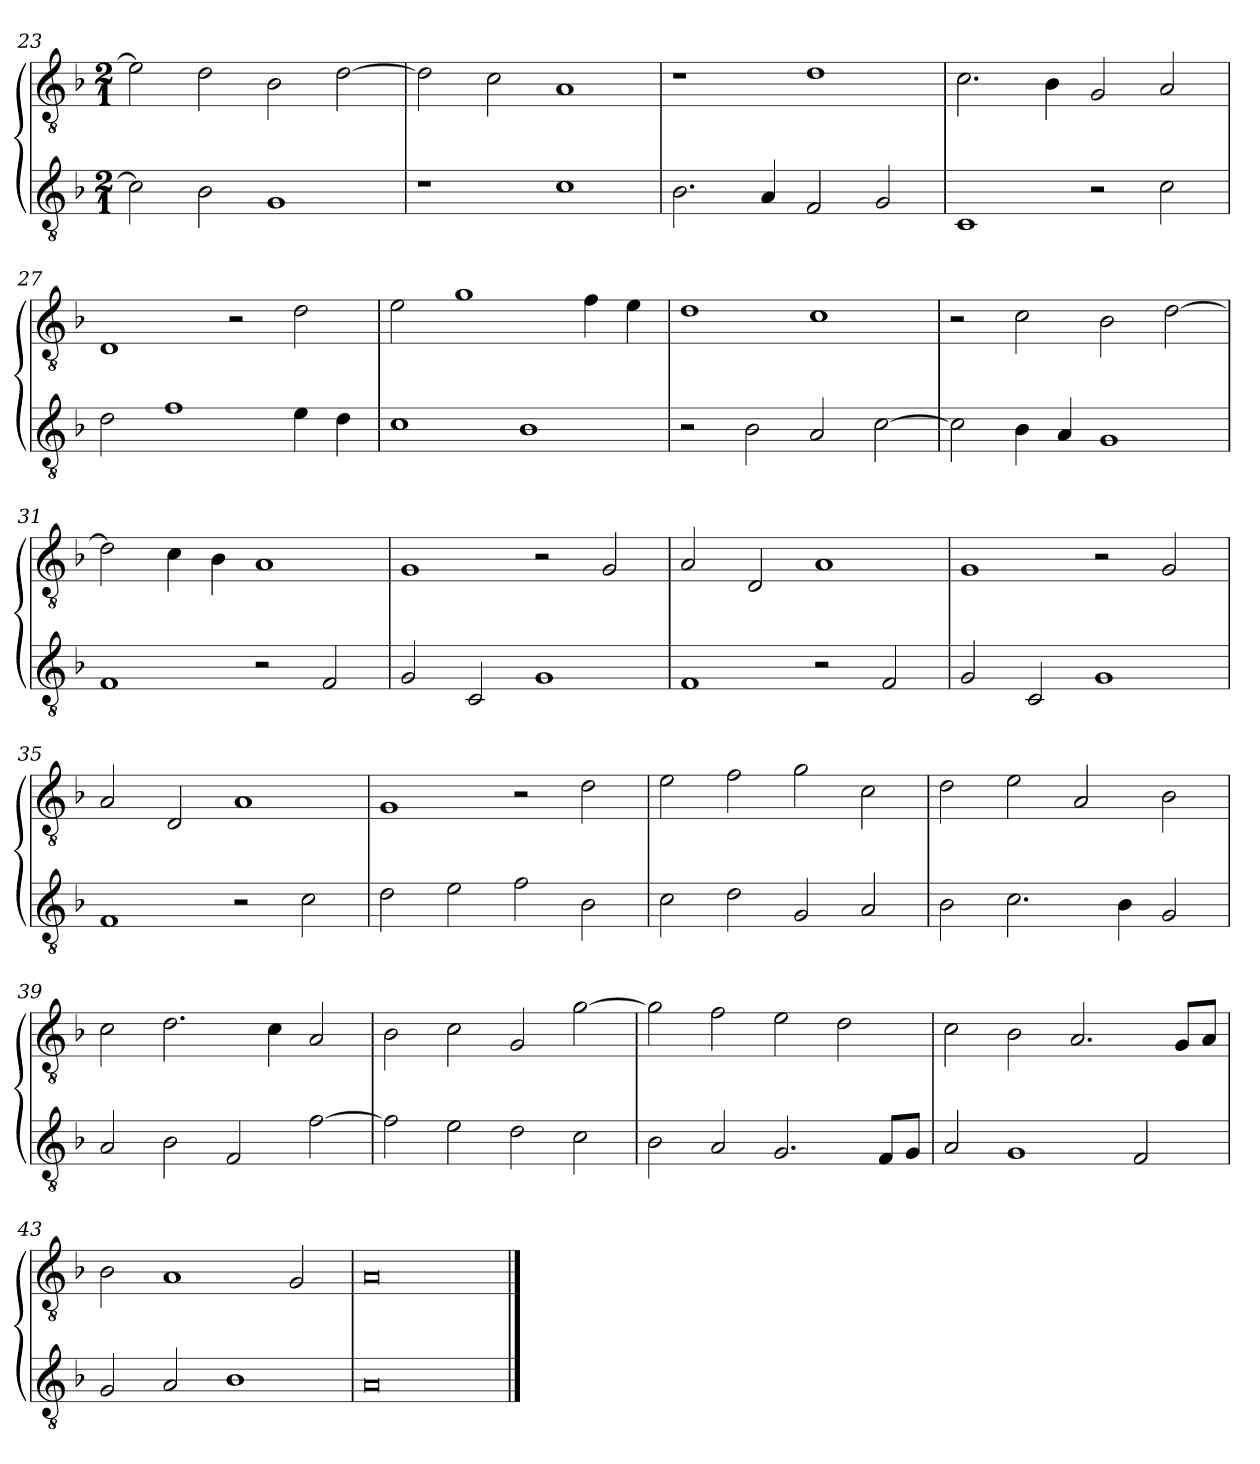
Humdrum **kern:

**kern	**kern
*part2	*part1
*staff2	*staff1
*clefGv2	*clefGv2
*k[b-]	*k[b-]
*M2/1	*M2/1
=23	=23
2c]	2e]
2B-	2d
1G	2B-
.	[2d
=24	=24
1r	2d]
.	2c
1c	1A
=25	=25
2.B-	1r
4A	.
2F	1d
2G	.
=26	=26
1C	2.c
.	4B-
2r	2G
2c	2A
=27	=27
2d	1D
1f	.
.	2r
4e	2d
4d	.
=28	=28
1c	2e
.	1g
1B-	.
.	4f
.	4e
=29	=29
2r	1d
2B-	.
2A	1c
[2c	.
=30	=30
2c]	2r
4B-	2c
4A	.
1G	2B-
.	[2d
=31	=31
1F	2d]
.	4c
.	4B-
2r	1A
2F	.
=32	=32
2G	1G
2C	.
1G	2r
.	2G
=33	=33
1F	2A
.	2D
2r	1A
2F	.
=34	=34
2G	1G
2C	.
1G	2r
.	2G
=35	=35
1F	2A
.	2D
2r	1A
2c	.
=36	=36
2d	1G
2e	.
2f	2r
2B-	2d
=37	=37
2c	2e
2d	2f
2G	2g
2A	2c
=38	=38
2B-	2d
2.c	2e
.	2A
4B-	.
2G	2B-
=39	=39
2A	2c
2B-	2.d
2F	.
.	4c
[2f	2A
=40	=40
2f]	2B-
2e	2c
2d	2G
2c	[2g
=41	=41
2B-	2g]
2A	2f
2.G	2e
.	2d
8FL	.
8GJ	.
=42	=42
2A	2c
1G	2B-
.	2.A
2F	.
.	8GL
.	8AJ
=43	=43
2G	2B-
2A	1A
1B-	.
.	2G
=44	=44
0A	0A
==	==
*-	*-
